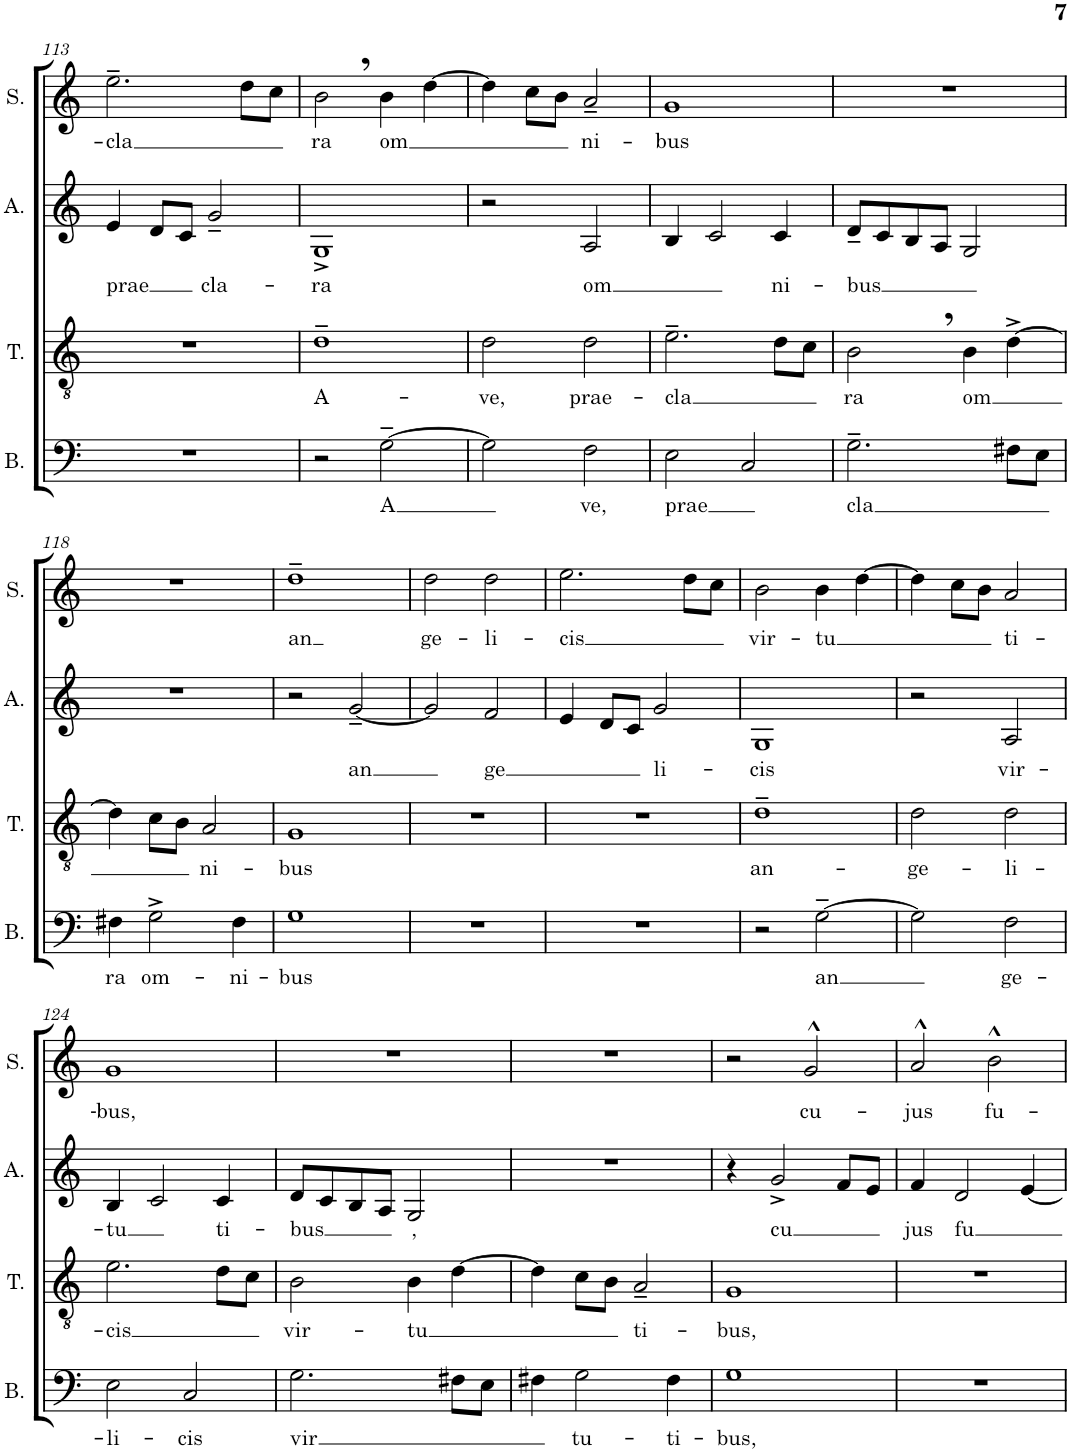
**kern	**text	**kern	**text	**kern	**text	**kern	**text
*part4	*part4	*part3	*part3	*part2	*part2	*part1	*part1
*staff4	*staff4	*staff3	*staff3	*staff2	*staff2	*staff1	*staff1
*I"Bass	*	*I"Tenor	*	*I"Alto	*	*I"Soprano	*
*I'B.	*	*I'T.	*	*I'A.	*	*I'S.	*
!!LO:PB:g=z
*clefF4	*	*clefGv2	*	*clefG2	*	*clefG2	*
*k[]	*	*k[]	*	*k[]	*	*k[]	*
*M2/2	*	*M2/2	*	*M2/2	*	*M2/2	*
*met(c|)	*	*met(c|)	*	*met(c|)	*	*met(c|)	*
=113	=113	=113	=113	=113	=113	=113	=113
!	!	!	!	!	!LO:LY:b	!	!LO:LY:b
1r	.	1r	.	4e/	prae	2.ee~\	-cla
.	.	.	.	8d/L	.	.	.
.	.	.	.	8c/J	.	.	.
!	!	!	!	!	!LO:LY:b	!	!
.	.	.	.	2g~/	cla-	.	.
.	.	.	.	.	.	8dd\L	.
.	.	.	.	.	.	8cc\J	.
=114	=114	=114	=114	=114	=114	=114	=114
!	!	!	!LO:LY:b	!	!LO:LY:b	!	!LO:LY:b
2r	.	1d~	A-	1G^	-ra	2b,\	ra
!	!LO:LY:b	!	!	!	!	!	!LO:LY:b
[2G~\	A	.	.	.	.	4b\	om
.	.	.	.	.	.	[4dd\	.
=115	=115	=115	=115	=115	=115	=115	=115
!	!	!	!LO:LY:b	!	!	!	!
2G\]	.	2d\	-ve,	2r	.	4dd\]	.
.	.	.	.	.	.	8cc\L	.
.	.	.	.	.	.	8b\J	.
!	!LO:LY:b	!	!LO:LY:b	!	!LO:LY:b	!	!LO:LY:b
2F\	ve,	2d\	prae-	2A/	om	2a~/	ni-
=116	=116	=116	=116	=116	=116	=116	=116
!	!LO:LY:b	!	!LO:LY:b	!	!	!	!LO:LY:b
2E\	prae	2.e~\	-cla	4B/	.	1g	-bus
.	.	.	.	2c/	.	.	.
2C/	.	.	.	.	.	.	.
!	!	!	!	!	!LO:LY:b	!	!
.	.	8d\L	.	4c/	ni-	.	.
.	.	8c\J	.	.	.	.	.
=117	=117	=117	=117	=117	=117	=117	=117
!	!LO:LY:b	!	!LO:LY:b	!	!LO:LY:b	!	!
2.G~\	cla	2B,\	ra	8d~/L	-bus	1r	.
.	.	.	.	8c/	.	.	.
.	.	.	.	8B/	.	.	.
.	.	.	.	8A/J	.	.	.
!	!	!	!LO:LY:b	!	!	!	!
.	.	4B\	om	2G/	.	.	.
8F#X\L	.	[4d^\	.	.	.	.	.
8E\J	.	.	.	.	.	.	.
!!LO:LB:g=z
=118	=118	=118	=118	=118	=118	=118	=118
!	!LO:LY:b	!	!	!	!	!	!
4F#X\	ra	4d\]	.	1r	.	1r	.
!	!LO:LY:b	!	!	!	!	!	!
2G^\	om-	8c\L	.	.	.	.	.
.	.	8B\J	.	.	.	.	.
!	!	!	!LO:LY:b	!	!	!	!
.	.	2A/	ni-	.	.	.	.
!	!LO:LY:b	!	!	!	!	!	!
4F#\	-ni-	.	.	.	.	.	.
=119	=119	=119	=119	=119	=119	=119	=119
!	!LO:LY:b	!	!LO:LY:b	!	!	!	!LO:LY:b
1G	-bus	1G	-bus	2r	.	1dd~	an
!	!	!	!	!	!LO:LY:b	!	!
.	.	.	.	[2g~/	an	.	.
=120	=120	=120	=120	=120	=120	=120	=120
!	!	!	!	!	!	!	!LO:LY:b
1r	.	1r	.	2g/]	.	2dd\	ge-
!	!	!	!	!	!LO:LY:b	!	!LO:LY:b
.	.	.	.	2f/	ge	2dd\	-li-
=121	=121	=121	=121	=121	=121	=121	=121
!	!	!	!	!	!	!	!LO:LY:b
1r	.	1r	.	4e/	.	2.ee\	-cis
.	.	.	.	8d/L	.	.	.
.	.	.	.	8c/J	.	.	.
!	!	!	!	!	!LO:LY:b	!	!
.	.	.	.	2g/	li-	.	.
.	.	.	.	.	.	8dd\L	.
.	.	.	.	.	.	8cc\J	.
=122	=122	=122	=122	=122	=122	=122	=122
!	!	!	!LO:LY:b	!	!LO:LY:b	!	!LO:LY:b
2r	.	1d~	an-	1G	-cis	2b\	vir-
!	!LO:LY:b	!	!	!	!	!	!LO:LY:b
[2G~\	an	.	.	.	.	4b\	-tu
.	.	.	.	.	.	[4dd\	.
=123	=123	=123	=123	=123	=123	=123	=123
!	!	!	!LO:LY:b	!	!	!	!
2G\]	.	2d\	-ge-	2r	.	4dd\]	.
.	.	.	.	.	.	8cc\L	.
.	.	.	.	.	.	8b\J	.
!	!LO:LY:b	!	!LO:LY:b	!	!LO:LY:b	!	!LO:LY:b
2F\	ge-	2d\	-li-	2A/	vir-	2a/	ti-
!!LO:LB:g=z
=124	=124	=124	=124	=124	=124	=124	=124
!	!LO:LY:b	!	!LO:LY:b	!	!LO:LY:b	!	!LO:LY:b
2E\	-li-	2.e\	-cis	4B/	-tu	1g	-bus,
.	.	.	.	2c/	.	.	.
!	!LO:LY:b	!	!	!	!	!	!
2C/	-cis	.	.	.	.	.	.
!	!	!	!	!	!LO:LY:b	!	!
.	.	8d\L	.	4c/	ti-	.	.
.	.	8c\J	.	.	.	.	.
=125	=125	=125	=125	=125	=125	=125	=125
!	!LO:LY:b	!	!LO:LY:b	!	!LO:LY:b	!	!
2.G\	vir	2B\	vir-	8d/L	-bus	1r	.
.	.	.	.	8c/	.	.	.
.	.	.	.	8B/	.	.	.
.	.	.	.	8A/J	.	.	.
!	!	!	!LO:LY:b	!	!LO:LY:b	!	!
.	.	4B\	-tu	2G/	,	.	.
8F#X\L	.	[4d\	.	.	.	.	.
8E\J	.	.	.	.	.	.	.
=126	=126	=126	=126	=126	=126	=126	=126
4F#X\	.	4d\]	.	1r	.	1r	.
!	!LO:LY:b	!	!	!	!	!	!
2G\	tu-	8c\L	.	.	.	.	.
.	.	8B\J	.	.	.	.	.
!	!	!	!LO:LY:b	!	!	!	!
.	.	2A~/	ti-	.	.	.	.
!	!LO:LY:b	!	!	!	!	!	!
4F#\	-ti-	.	.	.	.	.	.
=127	=127	=127	=127	=127	=127	=127	=127
!	!LO:LY:b	!	!LO:LY:b	!	!	!	!
1G	-bus,	1G	-bus,	4r	.	2r	.
!	!	!	!	!	!LO:LY:b	!	!
.	.	.	.	2g^/	cu	.	.
!	!	!	!	!	!	!	!LO:LY:b
.	.	.	.	.	.	2g^^/	cu-
.	.	.	.	8f/L	.	.	.
.	.	.	.	8e/J	.	.	.
=128	=128	=128	=128	=128	=128	=128	=128
!	!	!	!	!	!LO:LY:b	!	!LO:LY:b
1r	.	1r	.	4f/	jus	2a^^/	-jus
!	!	!	!	!	!LO:LY:b	!	!
.	.	.	.	2d/	fu	.	.
!	!	!	!	!	!	!	!LO:LY:b
.	.	.	.	.	.	2b^^\	fu-
.	.	.	.	[4e/	.	.	.
=	=	=	=	=	=	=	=
*-	*-	*-	*-	*-	*-	*-	*-
